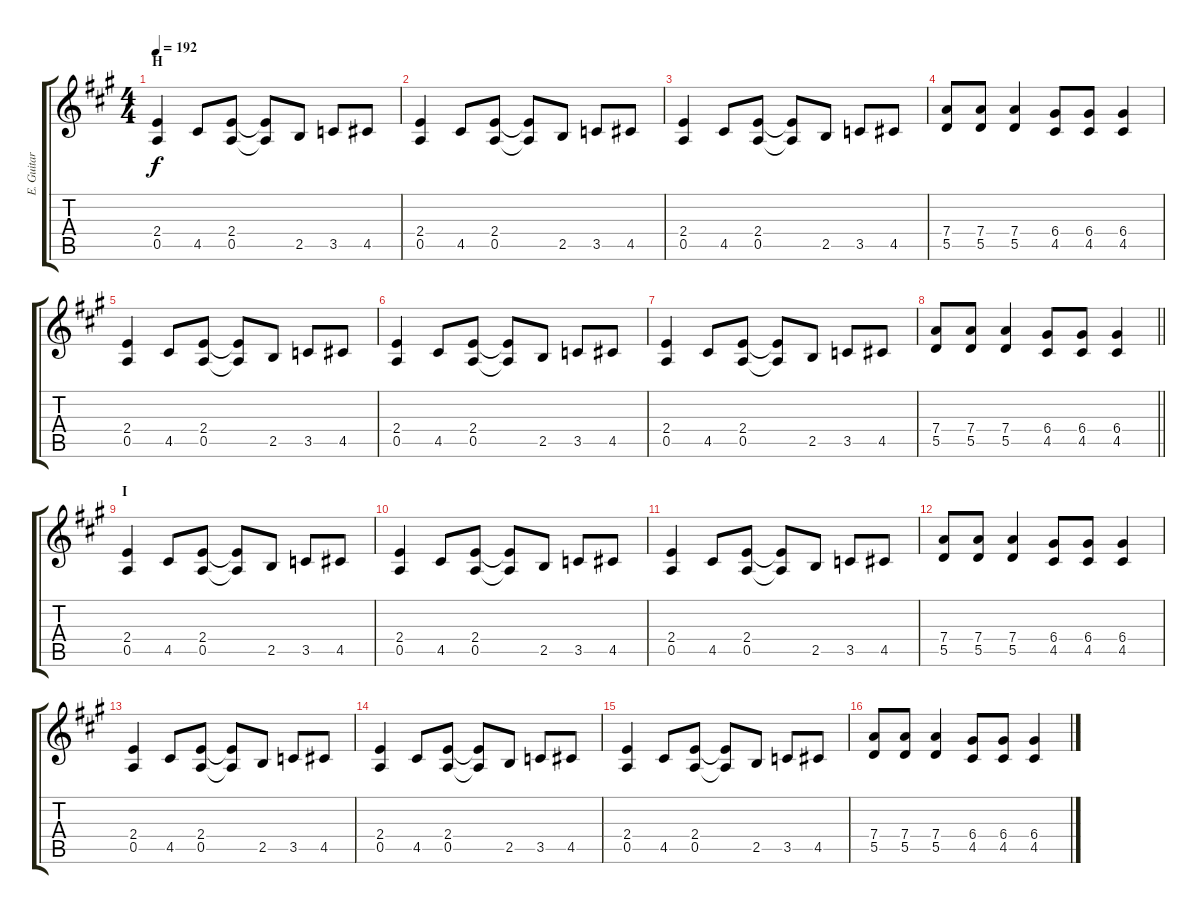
\track ("E. Guitar I" "E. Guitar ") {instrument overdrivenguitar}
\staff {score tabs}
\tuning (E4 B3 G3 D3 A2 E2) {hide}
\ts (4 4)
\section ("" "H")
\tempo 192
\clef g2
\ks a
(2.4 0.5).4{dy f} 4.5.8 (2.4 0.5).8 (2.4{t} 0.5{t}).8 2.5.8 3.5.8 4.5.8 |
(2.4 0.5).4 4.5.8 (2.4 0.5).8 (2.4{t} 0.5{t}).8 2.5.8 3.5.8 4.5.8 |
(2.4 0.5).4 4.5.8 (2.4 0.5).8 (2.4{t} 0.5{t}).8 2.5.8 3.5.8 4.5.8 |
(7.4 5.5).8 (7.4 5.5).8 (7.4 5.5).4 (6.4 4.5).8 (6.4 4.5).8 (6.4 4.5).4 |
(2.4 0.5).4 4.5.8 (2.4 0.5).8 (2.4{t} 0.5{t}).8 2.5.8 3.5.8 4.5.8 |
(2.4 0.5).4 4.5.8 (2.4 0.5).8 (2.4{t} 0.5{t}).8 2.5.8 3.5.8 4.5.8 |
(2.4 0.5).4 4.5.8 (2.4 0.5).8 (2.4{t} 0.5{t}).8 2.5.8 3.5.8 4.5.8 |
\barLineRight lightlight
(7.4 5.5).8 (7.4 5.5).8 (7.4 5.5).4 (6.4 4.5).8 (6.4 4.5).8 (6.4 4.5).4 |
\section ("" "I")
(2.4 0.5).4 4.5.8 (2.4 0.5).8 (2.4{t} 0.5{t}).8 2.5.8 3.5.8 4.5.8 |
(2.4 0.5).4 4.5.8 (2.4 0.5).8 (2.4{t} 0.5{t}).8 2.5.8 3.5.8 4.5.8 |
(2.4 0.5).4 4.5.8 (2.4 0.5).8 (2.4{t} 0.5{t}).8 2.5.8 3.5.8 4.5.8 |
(7.4 5.5).8 (7.4 5.5).8 (7.4 5.5).4 (6.4 4.5).8 (6.4 4.5).8 (6.4 4.5).4 |
(2.4 0.5).4 4.5.8 (2.4 0.5).8 (2.4{t} 0.5{t}).8 2.5.8 3.5.8 4.5.8 |
(2.4 0.5).4 4.5.8 (2.4 0.5).8 (2.4{t} 0.5{t}).8 2.5.8 3.5.8 4.5.8 |
(2.4 0.5).4 4.5.8 (2.4 0.5).8 (2.4{t} 0.5{t}).8 2.5.8 3.5.8 4.5.8 |
(7.4 5.5).8 (7.4 5.5).8 (7.4 5.5).4 (6.4 4.5).8 (6.4 4.5).8 (6.4 4.5).4
